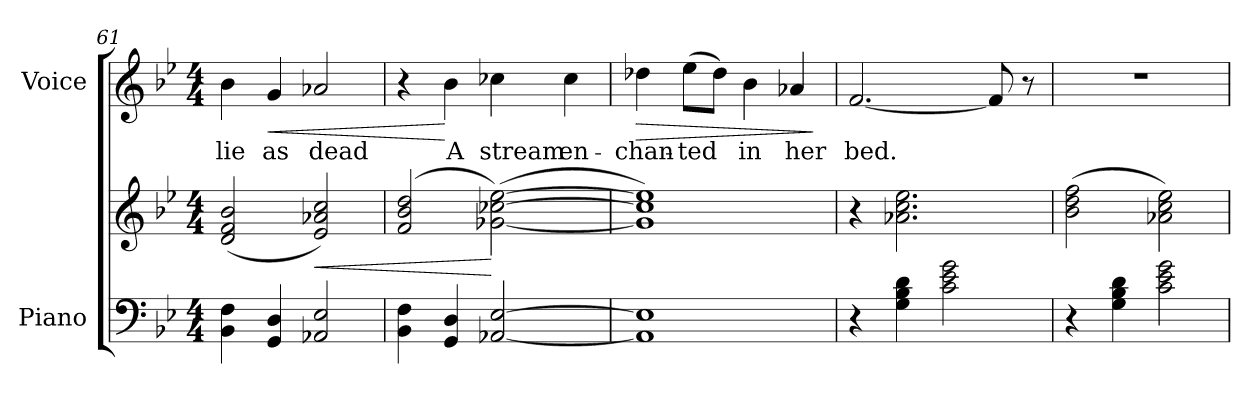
**kern	**kern	**dynam	**kern	**text	**dynam
*part2	*part2	*part2	*part1	*part1	*part1
*staff3	*staff2	*staff2/3	*staff1	*staff1	*staff1
*I"Piano	*	*	*I"Voice	*	*
*I'Pno	*	*	*	*	*
*clefF4	*clefG2	*	*clefG2	*	*
*k[b-e-]	*k[b-e-]	*	*k[b-e-]	*	*
*M4/4	*M4/4	*	*M4/4	*	*
=61	=61	=61	=61	=61	=61
!	!	!	!	!LO:LY:b	!
4BB-\ 4F\	(>2d/ 2f/ 2b-/	.	4b-\	lie	.
!	!	!	!	!LO:LY:b	!LO:HP:b
4GG/ 4D/	.	.	4g/	as	<
!	!	!LO:HP:b	!	!LO:LY:b	!
2AA-X/ 2E-/	2e-/ 2a-X/ 2cc/)	<	2a-X/	dead	.
=62	=62	=62	=62	=62	=62
4BB-\ 4F\	(2f/ 2b-/ 2dd/	.	4r	.	.
!	!	!	!	!LO:LY:b	!
4GG/ 4D/	.	.	4b-\	A	[
!	!	!	!	!LO:LY:b	!
[2AA-X/ [2E-/	(>[2g-X\ [2cc-X\ [2ee-\)	[	4cc-X\	stream	.
!	!	!	!	!LO:LY:b	!
.	.	.	4cc-\	en-	.
!!LO:PB:g=z
=63	=63	=63	=63	=63	=63
!	!	!	!	!LO:LY:b	!LO:HP:b
1AA-] 1E-]	1g-] 1cc-] 1ee-])	.	4dd-X\	-chan-	>
!	!	!	!	!LO:LY:b	!
.	.	.	(8ee-\L	-ted	.
.	.	.	8dd-\J)	.	.
!	!	!	!	!LO:LY:b	!
.	.	.	4b-\	in	.
!	!	!	!	!LO:LY:b	!
.	.	.	4a-X/	her	.
.	.	.	.	.	]
=64	=64	=64	=64	=64	=64
!	!	!	!	!LO:LY:b	!
4r	4r	.	[2.f/	bed.	.
4G\ 4B-\ 4d\	2.a-X\ 2.cc\ 2.ee-\	.	.	.	.
2c\ 2e-\ 2g\	.	.	.	.	.
.	.	.	8f/]	.	.
.	.	.	8r	.	.
=65	=65	=65	=65	=65	=65
4r	(2b-\ 2dd\ 2ff\	.	1r	.	.
4G\ 4B-\ 4d\	.	.	.	.	.
2c\ 2e-\ 2g\	2a-X\ 2cc\ 2ee-\)	.	.	.	.
=	=	=	=	=	=
*-	*-	*-	*-	*-	*-
